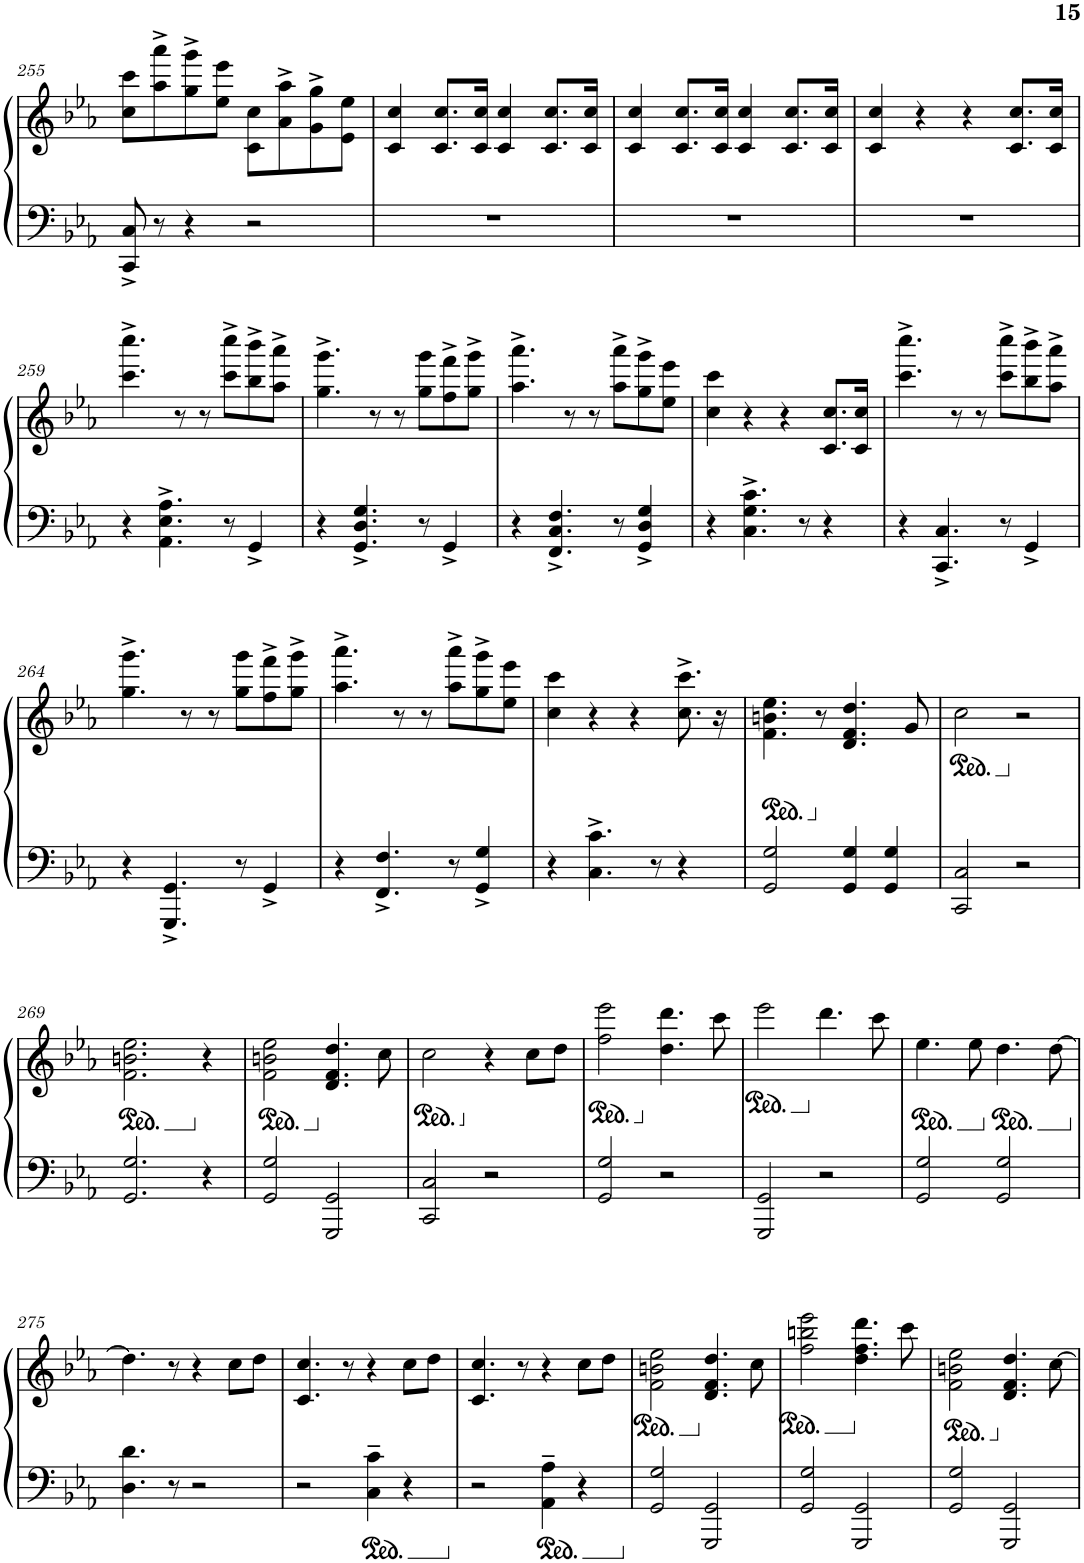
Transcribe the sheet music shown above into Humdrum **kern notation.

**kern	**kern
*part1	*part1
*staff2	*staff1
*I"Piano	*
*I'Pno.	*
!!LO:PB:g=z
*clefF4	*clefG2
*k[b-e-a-]	*k[b-e-a-]
*M4/4	*M4/4
=255	=255
8CC/^ 8C/^	8cc\ 8ccc\L
8r	8aa-\^ 8aaa-\^
4r	8gg\^ 8ggg\^
.	8ee-\ 8eee-\J
2r	8c\ 8cc\L
.	8a-\^ 8aa-\^
.	8g\^ 8gg\^
.	8e-\ 8ee-\J
=256	=256
1r	4c/ 4cc/
.	8.c/ 8.cc/L
.	16c/ 16cc/Jk
.	4c/ 4cc/
.	8.c/ 8.cc/L
.	16c/ 16cc/Jk
=257	=257
1r	4c/ 4cc/
.	8.c/ 8.cc/L
.	16c/ 16cc/Jk
.	4c/ 4cc/
.	8.c/ 8.cc/L
.	16c/ 16cc/Jk
=258	=258
1r	4c/ 4cc/
.	4r
.	4r
.	8.c/ 8.cc/L
.	16c/ 16cc/Jk
!!LO:LB:g=z
=259	=259
4r	4.ccc\^ 4.cccc\^
4.AA-\^ 4.E-\^ 4.A-\^	.
.	8r
.	8r
8r	8ccc\^ 8cccc\^L
4GG^/	8bb-\^ 8bbb-\^
.	8aa-\^ 8aaa-\^J
=260	=260
4r	4.gg\^ 4.ggg\^
4.GG/^ 4.D/^ 4.G/^	.
.	8r
.	8r
8r	8gg\ 8ggg\L
4GG^/	8ff\^ 8fff\^
.	8gg\^ 8ggg\^J
=261	=261
4r	4.aa-\^ 4.aaa-\^
4.FF/^ 4.C/^ 4.F/^	.
.	8r
.	8r
8r	8aa-\^ 8aaa-\^L
4GG/^ 4D/^ 4G/^	8gg\^ 8ggg\^
.	8ee-\ 8eee-\J
=262	=262
4r	4cc\ 4ccc\
4.C\^ 4.G\^ 4.c\^	4r
.	4r
8r	.
4r	8.c/ 8.cc/L
.	16c/ 16cc/Jk
=263	=263
4r	4.ccc\^ 4.cccc\^
4.CC/^ 4.C/^	.
.	8r
.	8r
8r	8ccc\^ 8cccc\^L
4GG^/	8bb-\^ 8bbb-\^
.	8aa-\^ 8aaa-\^J
!!LO:LB:g=z
=264	=264
4r	4.gg\^ 4.ggg\^
4.GGG/^ 4.GG/^	.
.	8r
.	8r
8r	8gg\ 8ggg\L
4GG^/	8ff\^ 8fff\^
.	8gg\^ 8ggg\^J
=265	=265
4r	4.aa-\^ 4.aaa-\^
4.FF/^ 4.F/^	.
.	8r
.	8r
8r	8aa-\^ 8aaa-\^L
4GG/^ 4G/^	8gg\^ 8ggg\^
.	8ee-\ 8eee-\J
=266	=266
4r	4cc\ 4ccc\
4.C\^ 4.c\^	4r
.	4r
8r	.
4r	8.cc\^ 8.ccc\^
.	16r
=267	=267
*	*ped
2GG/ 2G/	4.f\ 4.bn\ 4.ee-\
*	*Xped
.	8r
4GG/ 4G/	4.d/ 4.f/ 4.dd/
4GG/ 4G/	.
.	8g/
=268	=268
*	*ped
2CC/ 2C/	2cc\
*	*Xped
2r	2r
!!LO:LB:g=z
=269	=269
*	*ped
2.GG/ 2.G/	2.f\ 2.bn\ 2.ee-\
*	*Xped
4r	4r
=270	=270
*	*ped
2GG/ 2G/	2f\ 2bn\ 2ee-\
*	*Xped
2GGG/ 2GG/	4.d/ 4.f/ 4.dd/
.	8cc\
=271	=271
*	*ped
2CC/ 2C/	2cc\
*	*Xped
2r	4r
.	8cc\L
.	8dd\J
=272	=272
*	*ped
2GG/ 2G/	2ff\ 2eee-\
*	*Xped
2r	4.dd\ 4.ddd\
.	8ccc\
=273	=273
*	*ped
2GGG/ 2GG/	2eee-\
*	*Xped
2r	4.ddd\
.	8ccc\
=274	=274
*	*ped
2GG/ 2G/	4.ee-\
.	8ee-\
*	*Xped
*	*ped
2GG/ 2G/	4.dd\
.	[8dd\
!!LO:LB:g=z
=275	=275
*	*Xped
4.D\ 4.d\	4.dd\]
8r	8r
2r	4r
.	8cc\L
.	8dd\J
=276	=276
2r	4.c/ 4.cc/
.	8r
4C\~ 4c\~	4r
4r	8cc\L
.	8dd\J
=277	=277
2r	4.c/ 4.cc/
.	8r
4AA-\~ 4A-\~	4r
4r	8cc\L
.	8dd\J
=278	=278
*	*ped
2GG/ 2G/	2f\ 2bn\ 2ee-\
*	*Xped
2GGG/ 2GG/	4.d/ 4.f/ 4.dd/
.	8cc\
=279	=279
*	*ped
2GG/ 2G/	2ff\ 2bbn\ 2eee-\
*	*Xped
2GGG/ 2GG/	4.dd\ 4.ff\ 4.ddd\
.	8ccc\
=280	=280
*	*ped
2GG/ 2G/	2f\ 2bn\ 2ee-\
*	*Xped
2GGG/ 2GG/	4.d/ 4.f/ 4.dd/
.	[8cc\
=	=
*-	*-
